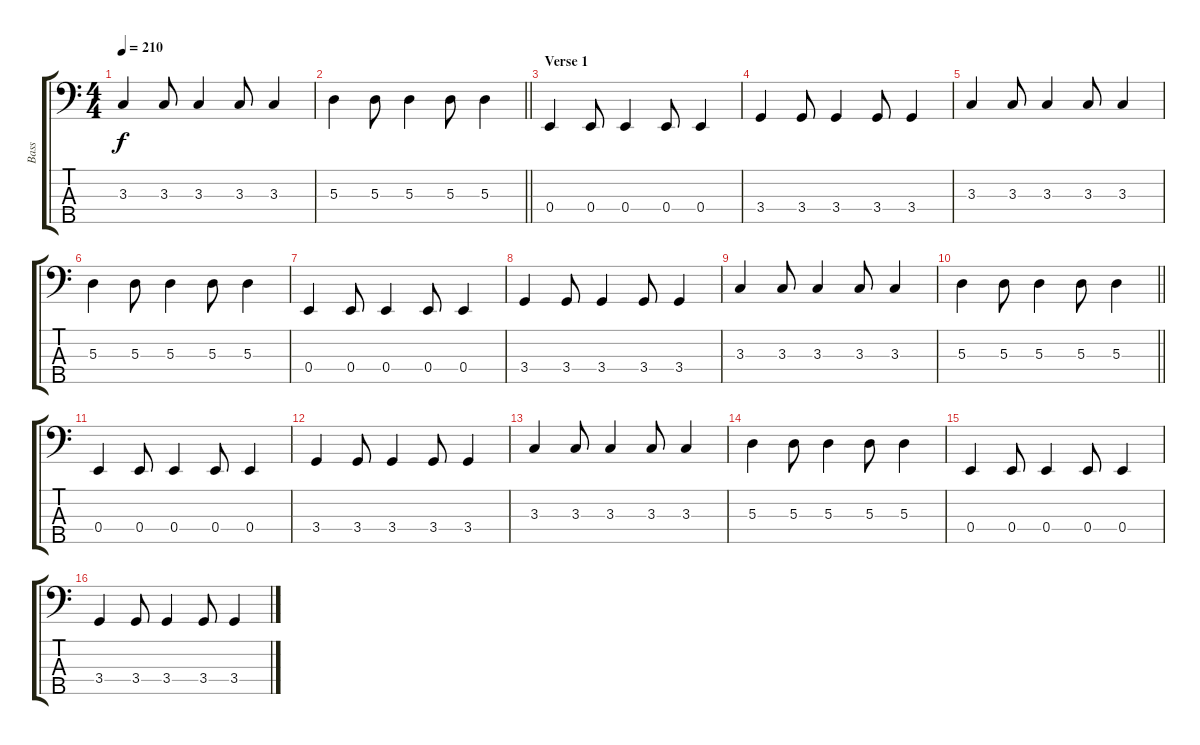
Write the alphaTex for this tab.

\track ("Bass" "Bass") {instrument electricbasspick}
\staff {score tabs}
\tuning (G2 D2 A1 E1 B0) {hide}
\ts (4 4)
\tempo 210
\clef f4
\ks c
3.3.4{dy f} 3.3.8 3.3.4 3.3.8 3.3.4 |
\barLineRight lightlight
5.3.4 5.3.8 5.3.4 5.3.8 5.3.4 |
\section ("" "Verse 1")
0.4.4 0.4.8 0.4.4 0.4.8 0.4.4 |
3.4.4 3.4.8 3.4.4 3.4.8 3.4.4 |
3.3.4 3.3.8 3.3.4 3.3.8 3.3.4 |
5.3.4 5.3.8 5.3.4 5.3.8 5.3.4 |
0.4.4 0.4.8 0.4.4 0.4.8 0.4.4 |
3.4.4 3.4.8 3.4.4 3.4.8 3.4.4 |
3.3.4 3.3.8 3.3.4 3.3.8 3.3.4 |
\barLineRight lightlight
5.3.4 5.3.8 5.3.4 5.3.8 5.3.4 |
0.4.4 0.4.8 0.4.4 0.4.8 0.4.4 |
3.4.4 3.4.8 3.4.4 3.4.8 3.4.4 |
3.3.4 3.3.8 3.3.4 3.3.8 3.3.4 |
5.3.4 5.3.8 5.3.4 5.3.8 5.3.4 |
0.4.4 0.4.8 0.4.4 0.4.8 0.4.4 |
3.4.4 3.4.8 3.4.4 3.4.8 3.4.4
